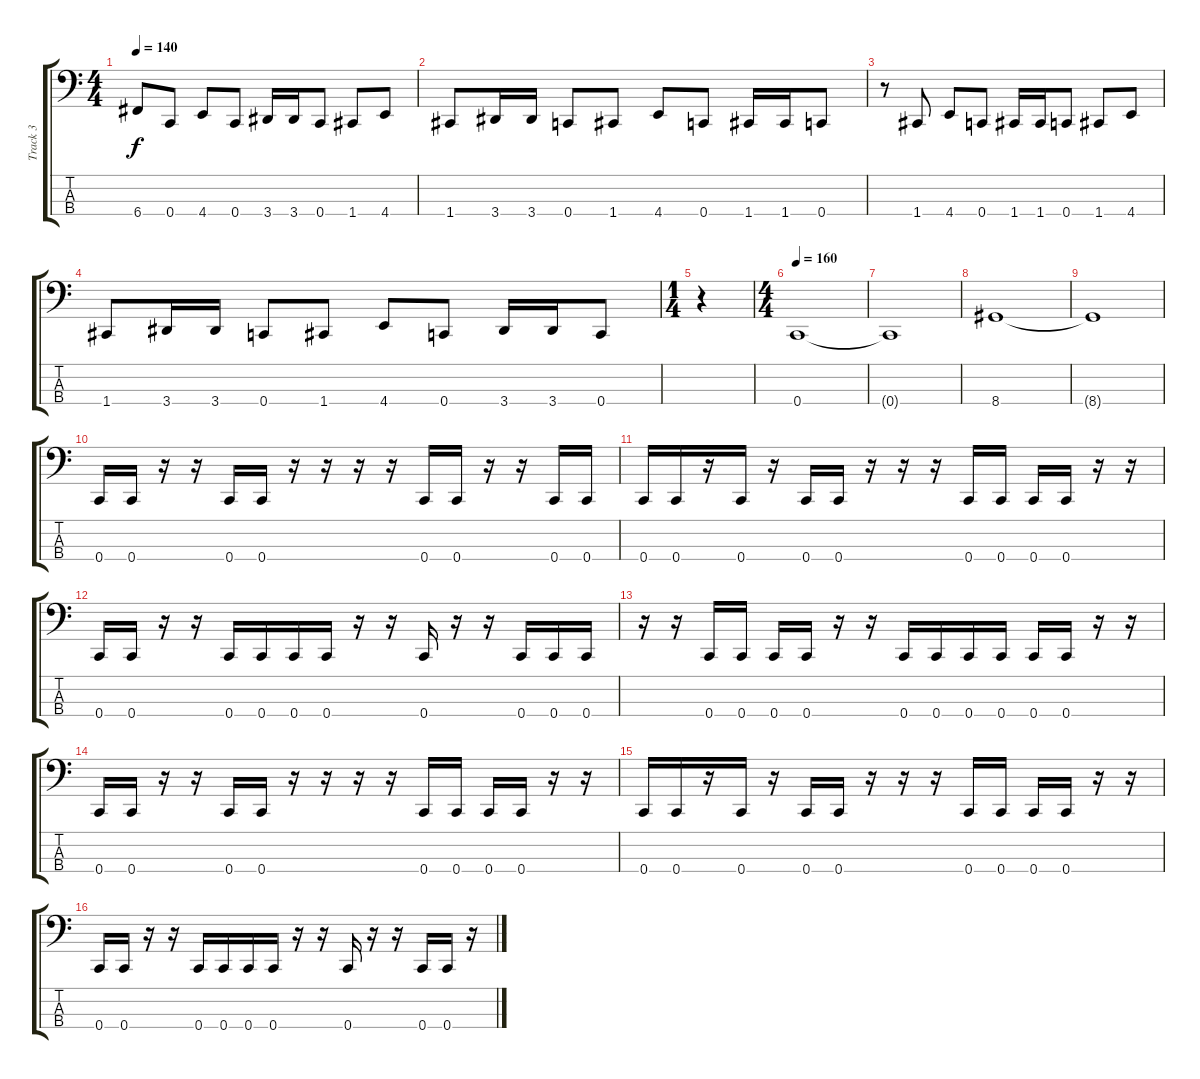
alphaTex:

\track ("Track 3" "Track 3") {instrument electricbassfinger}
\staff {score tabs}
\tuning (F2 C2 G1 C1) {hide}
\ts (4 4)
\tempo 140
\clef f4
\ks c
6.4.8{dy f} 0.4.8 4.4.8 0.4.8 3.4.16 3.4.16 0.4.8 1.4.8 4.4.8 |
1.4.8 3.4.16 3.4.16 0.4.8 1.4.8 4.4.8 0.4.8 1.4.16 1.4.16 0.4.8 |
r.8 1.4.8 4.4.8 0.4.8 1.4.16 1.4.16 0.4.8 1.4.8 4.4.8 |
1.4.8 3.4.16 3.4.16 0.4.8 1.4.8 4.4.8 0.4.8 3.4.16 3.4.16 0.4.8 |
\ts (1 4)
r.4 |
\ts (4 4)
\tempo 160
0.4.1 |
0.4{t}.1 |
8.4.1 |
8.4{t}.1 |
0.4.16 0.4.16 r.16 r.16 0.4.16 0.4.16 r.16 r.16 r.16 r.16 0.4.16 0.4.16 r.16 r.16 0.4.16 0.4.16 |
0.4.16 0.4.16 r.16 0.4.16 r.16 0.4.16 0.4.16 r.16 r.16 r.16 0.4.16 0.4.16 0.4.16 0.4.16 r.16 r.16 |
0.4.16 0.4.16 r.16 r.16 0.4.16 0.4.16 0.4.16 0.4.16 r.16 r.16 0.4.16 r.16 r.16 0.4.16 0.4.16 0.4.16 |
r.16 r.16 0.4.16 0.4.16 0.4.16 0.4.16 r.16 r.16 0.4.16 0.4.16 0.4.16 0.4.16 0.4.16 0.4.16 r.16 r.16 |
0.4.16 0.4.16 r.16 r.16 0.4.16 0.4.16 r.16 r.16 r.16 r.16 0.4.16 0.4.16 0.4.16 0.4.16 r.16 r.16 |
0.4.16 0.4.16 r.16 0.4.16 r.16 0.4.16 0.4.16 r.16 r.16 r.16 0.4.16 0.4.16 0.4.16 0.4.16 r.16 r.16 |
0.4.16 0.4.16 r.16 r.16 0.4.16 0.4.16 0.4.16 0.4.16 r.16 r.16 0.4.16 r.16 r.16 0.4.16 0.4.16 r.16
